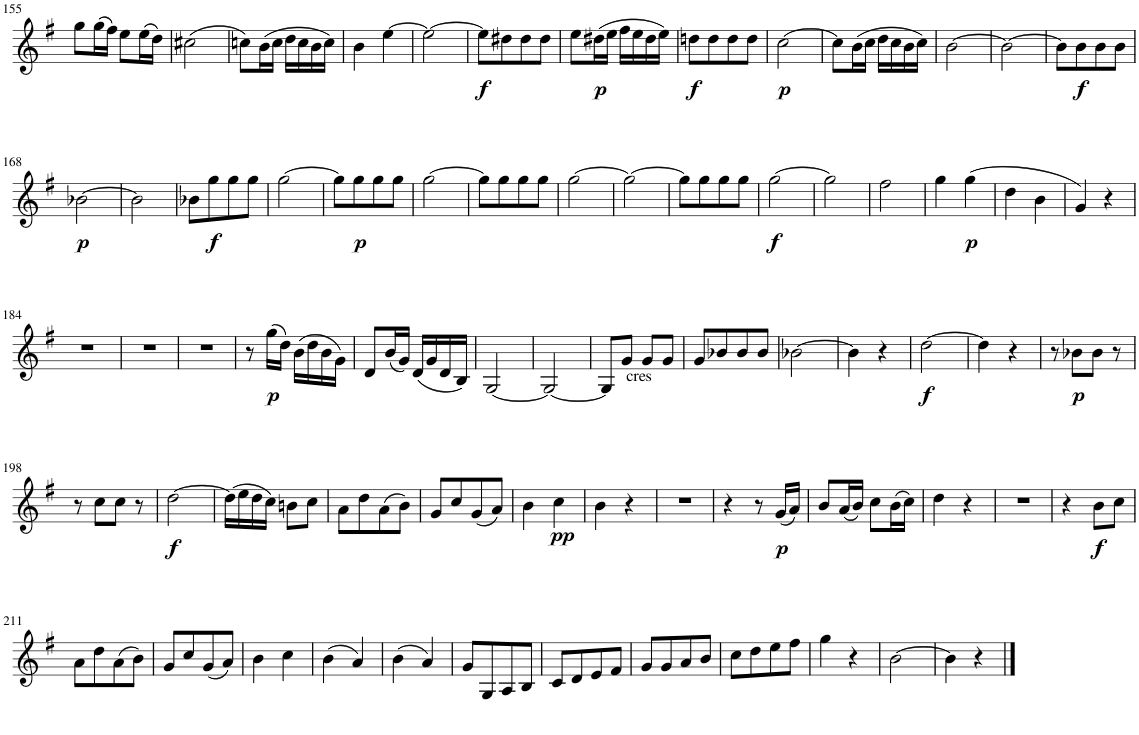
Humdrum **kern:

**kern	**dynam
*part1	*part1
*staff1	*staff1
*I"Piano	*
*I'Pno.	*
!!LO:PB:g=z
*clefG2	*
*k[f#]	*
*M2/4	*
=155	=155
8gg\L	.
(16gg\L	.
16ff#\JJ)	.
8ee\L	.
(16ee\L	.
16dd\JJ)	.
=156	=156
(2cc#X\	.
=157	=157
8ccn\L)	.
(16b\L	.
16cc\JJ	.
16dd\LL	.
16cc\	.
16b\	.
16cc\JJ)	.
=158	=158
4b\	.
[4ee\	.
=159	=159
2ee\_	.
=160	=160
!	!LO:DY:b
8ee\L]	f
8dd#X\	.
8dd#\	.
8dd#\J	.
=161	=161
8ee\L	.
!	!LO:DY:b
(16dd#X\L	p
16ee\JJ	.
16ff#\LL	.
16ee\	.
16dd#\	.
16ee\JJ)	.
=162	=162
!	!LO:DY:b
8ddn\L	f
8dd\	.
8dd\	.
8dd\J	.
=163	=163
!	!LO:DY:b
[2cc\	p
=164	=164
8cc\L]	.
(16b\L	.
16cc\JJ	.
16dd\LL	.
16cc\	.
16b\	.
16cc\JJ)	.
=165	=165
[2b\	.
=166	=166
2b\_	.
=167	=167
8b\L]	.
!	!LO:DY:b
8b\	f
8b\	.
8b\J	.
!!LO:LB:g=z
=168	=168
!	!LO:DY:b
[2b-X\	p
=169	=169
2b-\]	.
=170	=170
8b-X\L	.
!	!LO:DY:b
8gg\	f
8gg\	.
8gg\J	.
=171	=171
[2gg\	.
=172	=172
8gg\L]	.
!	!LO:DY:b
8gg\	p
8gg\	.
8gg\J	.
=173	=173
[2gg\	.
=174	=174
8gg\L]	.
8gg\	.
8gg\	.
8gg\J	.
=175	=175
[2gg\	.
=176	=176
2gg\_	.
=177	=177
8gg\L]	.
8gg\	.
8gg\	.
8gg\J	.
=178	=178
!	!LO:DY:b
[2gg\	f
=179	=179
2gg\]	.
=180	=180
2ff#\	.
=181	=181
4gg\	.
!	!LO:DY:b
(4gg\	p
=182	=182
4dd\	.
4b\	.
=183	=183
4g/)	.
4r	.
!!LO:LB:g=z
=184	=184
2r	.
=185	=185
2r	.
=186	=186
2r	.
=187	=187
8r	.
!	!LO:DY:b
(16gg\LL	p
16dd\JJ)	.
(16b\LL	.
16dd\	.
16b\	.
16g\JJ)	.
=188	=188
8d/L	.
(16b/L	.
16g/JJ)	.
(16d/LL	.
16g/	.
16d/	.
16B/JJ)	.
=189	=189
[2G/	.
=190	=190
2G/_	.
=191	=191
8G/L]	.
!LO:TX:b:t=cres	!
8g/J	.
8g/L	.
8g/J	.
=192	=192
8g/L	.
8b-X/	.
8b-/	.
8b-/J	.
=193	=193
[2b-X\	.
=194	=194
4b-\]	.
4r	.
=195	=195
!	!LO:DY:b
[2dd\	f
=196	=196
4dd\]	.
4r	.
=197	=197
8r	.
!	!LO:DY:b
8b-X\L	p
8b-\J	.
8r	.
!!LO:LB:g=z
=198	=198
8r	.
8cc\L	.
8cc\J	.
8r	.
=199	=199
!	!LO:DY:b
[2dd\	f
=200	=200
(16dd\LL]	.
16ee\	.
16dd\	.
16cc\JJ)	.
8bn\L	.
8cc\J	.
=201	=201
8a\L	.
8dd\	.
(8a\	.
8b\J)	.
=202	=202
8g/L	.
8cc/	.
(8g/	.
8a/J)	.
=203	=203
4b\	.
!	!LO:DY:b
4cc\	pp
=204	=204
4b\	.
4r	.
=205	=205
2r	.
=206	=206
4r	.
8r	.
!	!LO:DY:b
(16g/LL	p
16a/JJ)	.
=207	=207
8b/L	.
(16a/L	.
16b/JJ)	.
8cc\L	.
(16b\L	.
16cc\JJ)	.
=208	=208
4dd\	.
4r	.
=209	=209
2r	.
=210	=210
4r	.
!	!LO:DY:b
8b\L	f
8cc\J	.
!!LO:LB:g=z
=211	=211
8a\L	.
8dd\	.
(8a\	.
8b\J)	.
=212	=212
8g/L	.
8cc/	.
(8g/	.
8a/J)	.
=213	=213
4b\	.
4cc\	.
=214	=214
(4b\	.
4a/)	.
=215	=215
(4b\	.
4a/)	.
=216	=216
8g/L	.
8G/	.
8A/	.
8B/J	.
=217	=217
8c/L	.
8d/	.
8e/	.
8f#/J	.
=218	=218
8g/L	.
8g/	.
8a/	.
8b/J	.
=219	=219
8cc\L	.
8dd\	.
8ee\	.
8ff#\J	.
=220	=220
4gg\	.
4r	.
=221	=221
[2b\	.
=222	=222
4b\]	.
4r	.
==	==
*-	*-
